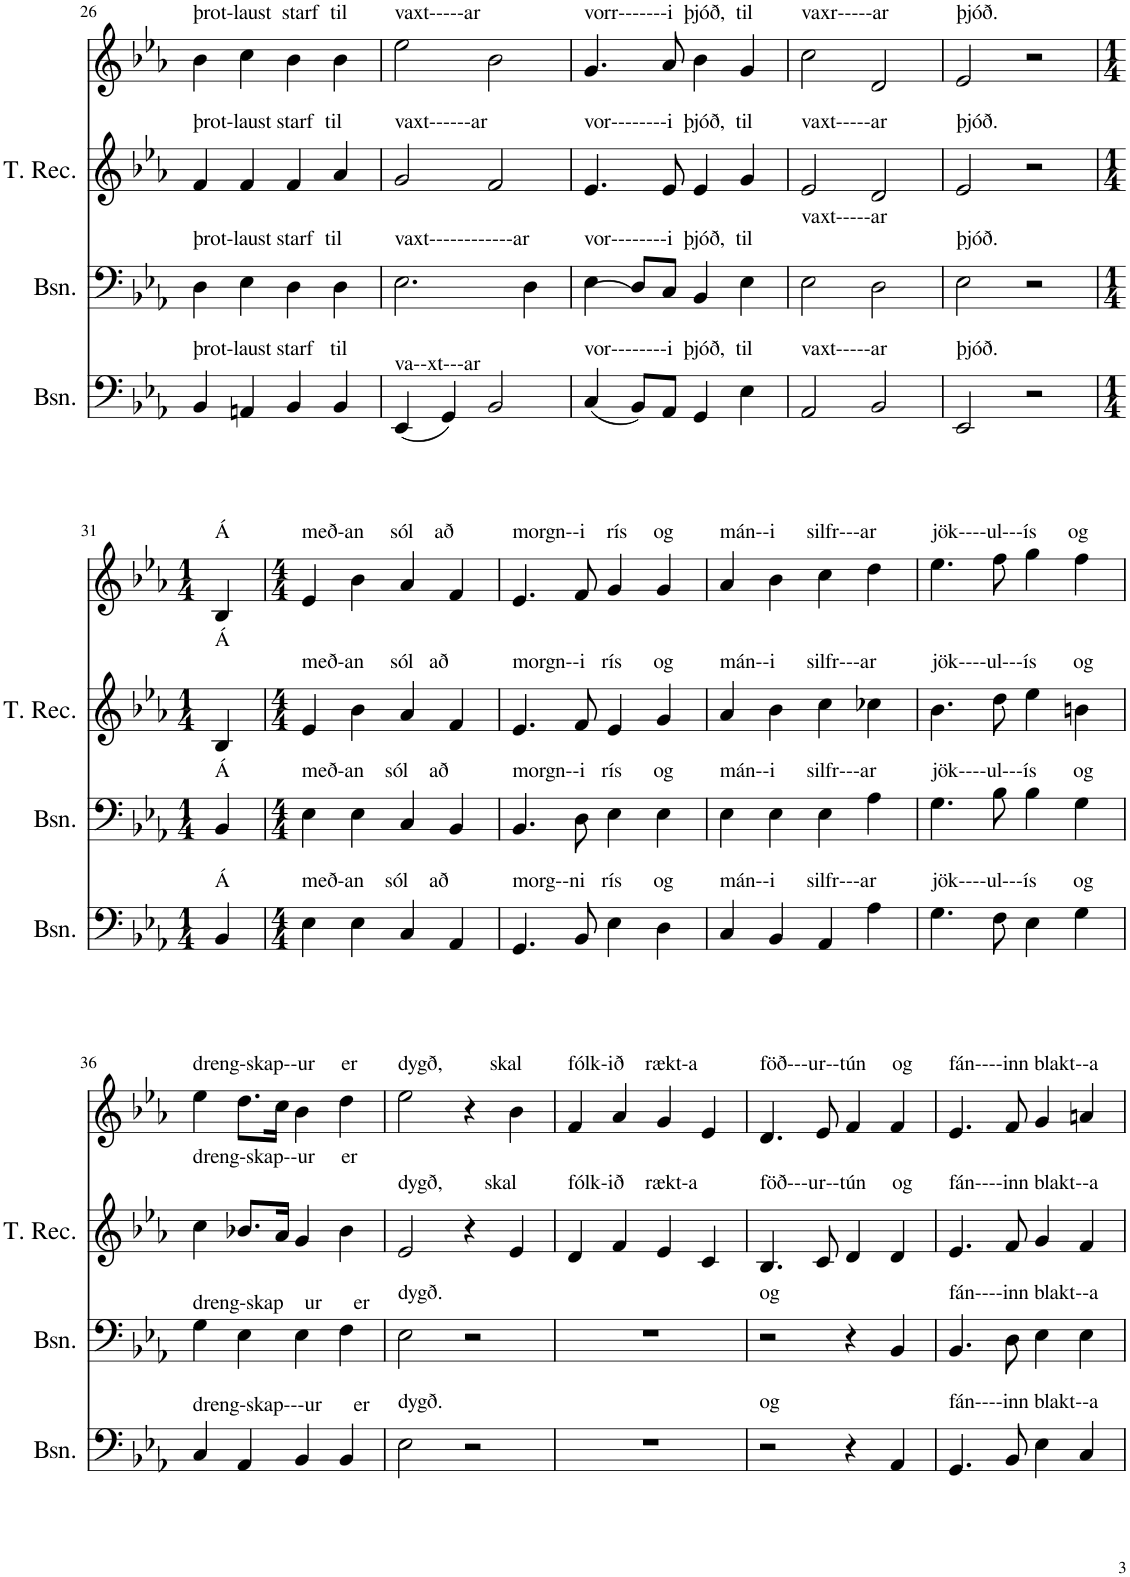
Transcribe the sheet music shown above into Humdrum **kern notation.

**kern	**kern	**kern	**kern
*part4	*part3	*part2	*part1
*staff4	*staff3	*staff2	*staff1
*I"Bassoon	*I"Bassoon	*I"Tenor Recorder	*I"Piano
*I'Bsn.	*I'Bsn.	*I'T. Rec.	*I'Pno
!!LO:PB:g=z
*clefF4	*clefF4	*clefG2	*clefG2
*k[b-e-a-]	*k[b-e-a-]	*k[b-e-a-]	*k[b-e-a-]
*M4/4	*M4/4	*M4/4	*M4/4
=26	=26	=26	=26
!	!	!	!LO:TX:a:t=þrot-laust  starf  til
!	!	!LO:TX:a:t=þrot-laust starf  til	!
!	!LO:TX:a:t=þrot-laust starf  til	!	!
!LO:TX:a:t=þrot-laust starf   til	!	!	!
4BB-/	4D\	4f/	4b-\
4AAn/	4E-\	4f/	4cc\
4BB-/	4D\	4f/	4b-\
4BB-/	4D\	4a-/	4b-\
=27	=27	=27	=27
!	!	!	!LO:TX:a:t=vaxt-----ar
!	!	!LO:TX:a:t=vaxt------ar	!
!	!LO:TX:a:t=vaxt------------ar	!	!
!LO:TX:a:t=va--xt---ar	!	!	!
(4EE-/	2.E-\	2g/	2ee-\
4GG/)	.	.	.
2BB-/	.	2f/	2b-\
.	4D\	.	.
=28	=28	=28	=28
!	!	!	!LO:TX:a:t=vorr-------i  þjóð,  til
!	!	!LO:TX:a:t=vor--------i  þjóð,  til	!
!	!LO:TX:a:t=vor--------i  þjóð,  til	!	!
!LO:TX:a:t=vor--------i  þjóð,  til	!	!	!
(4C/	(4E-\	4.e-/	4.g/
8BB-/L)	8D/L)	.	.
8AA-/J	8C/J	8e-/	8a-/
4GG/	4BB-/	4e-/	4b-\
4E-\	4E-\	4g/	4g/
=29	=29	=29	=29
!	!	!	!LO:TX:a:t=vaxr-----ar
!	!	!LO:TX:a:t=vaxt-----ar	!
!	!LO:TX:a:t=vaxt-----ar	!	!
!LO:TX:a:t=vaxt-----ar	!	!	!
2AA-/	2E-\	2e-/	2cc\
2BB-/	2D\	2d/	2d/
=30	=30	=30	=30
!	!	!	!LO:TX:a:t=þjóð.
!	!	!LO:TX:a:t=þjóð.	!
!	!LO:TX:a:t=þjóð.	!	!
!LO:TX:a:t=þjóð.	!	!	!
2EE-/	2E-\	2e-/	2e-/
2r	2r	2r	2r
!!LO:LB:g=z
=31	=31	=31	=31
*M1/4	*M1/4	*M1/4	*M1/4
!	!	!	!LO:TX:a:t=Á
!	!	!LO:TX:a:t=Á	!
!	!LO:TX:a:t=Á	!	!
!LO:TX:a:t=Á	!	!	!
4BB-/	4BB-/	4B-/	4B-/
=32	=32	=32	=32
*M4/4	*M4/4	*M4/4	*M4/4
!	!	!	!LO:TX:a:t=með-an     sól    að
!	!	!LO:TX:a:t=með-an     sól   að	!
!	!LO:TX:a:t=með-an    sól    að	!	!
!LO:TX:a:t=með-an    sól    að	!	!	!
4E-\	4E-\	4e-/	4e-/
4E-\	4E-\	4b-\	4b-\
4C/	4C/	4a-/	4a-/
4AA-/	4BB-/	4f/	4f/
=33	=33	=33	=33
!	!	!	!LO:TX:a:t=morgn--i    rís     og
!	!	!LO:TX:a:t=morgn--i   rís      og	!
!	!LO:TX:a:t=morgn--i   rís      og	!	!
!LO:TX:a:t=morg--ni   rís      og	!	!	!
4.GG/	4.BB-/	4.e-/	4.e-/
8BB-/	8D\	8f/	8f/
4E-\	4E-\	4e-/	4g/
4D\	4E-\	4g/	4g/
=34	=34	=34	=34
!	!	!	!LO:TX:a:t=mán--i      silfr---ar
!	!	!LO:TX:a:t=mán--i      silfr---ar	!
!	!LO:TX:a:t=mán--i      silfr---ar	!	!
!LO:TX:a:t=mán--i      silfr---ar	!	!	!
4C/	4E-\	4a-/	4a-/
4BB-/	4E-\	4b-\	4b-\
4AA-/	4E-\	4cc\	4cc\
4A-\	4A-\	4cc-X\	4dd\
=35	=35	=35	=35
!	!	!	!LO:TX:a:t=jök----ul---ís      og
!	!	!LO:TX:a:t=jök----ul---ís       og	!
!	!LO:TX:a:t=jök----ul---ís       og	!	!
!LO:TX:a:t=jök----ul---ís       og	!	!	!
4.G\	4.G\	4.b-\	4.ee-\
8F\	8B-\	8dd\	8ff\
4E-\	4B-\	4ee-\	4gg\
4G\	4G\	4bn\	4ff\
!!LO:LB:g=z
=36	=36	=36	=36
!	!	!	!LO:TX:a:t=dreng-skap--ur     er
!	!	!LO:TX:a:t=dreng-skap--ur     er	!
!	!LO:TX:a:t=dreng-skap    ur      er	!	!
!LO:TX:a:t=dreng-skap---ur      er	!	!	!
4C/	4G\	4cc\	4ee-\
4AA-/	4E-\	8.b-X/L	8.dd\L
.	.	16a-/Jk	16cc\Jk
4BB-/	4E-\	4g/	4b-\
4BB-/	4F\	4b-\	4dd\
=37	=37	=37	=37
!	!	!	!LO:TX:a:t=dygð,         skal
!	!	!LO:TX:a:t=dygð,        skal	!
!	!LO:TX:a:t=dygð.	!	!
!LO:TX:a:t=dygð.	!	!	!
2E-\	2E-\	2e-/	2ee-\
2r	2r	4r	4r
.	.	4e-/	4b-\
=38	=38	=38	=38
!	!	!	!LO:TX:a:t=fólk-ið    rækt-a
!	!	!LO:TX:a:t=fólk-ið    rækt-a	!
1r	1r	4d/	4f/
.	.	4f/	4a-/
.	.	4e-/	4g/
.	.	4c/	4e-/
=39	=39	=39	=39
!	!	!	!LO:TX:a:t=föð---ur--tún     og
!	!	!LO:TX:a:t=föð---ur--tún     og	!
!	!LO:TX:a:t=og	!	!
!LO:TX:a:t=og	!	!	!
2r	2r	4.B-/	4.d/
.	.	8c/	8e-/
4r	4r	4d/	4f/
4AA-/	4BB-/	4d/	4f/
=40	=40	=40	=40
!	!	!	!LO:TX:a:t=fán----inn blakt--a
!	!	!LO:TX:a:t=fán----inn blakt--a	!
!	!LO:TX:a:t=fán----inn blakt--a	!	!
!LO:TX:a:t=fán----inn blakt--a	!	!	!
4.GG/	4.BB-/	4.e-/	4.e-/
8BB-/	8D\	8f/	8f/
4E-\	4E-\	4g/	4g/
4C/	4E-\	4f/	4an/
=	=	=	=
*-	*-	*-	*-
